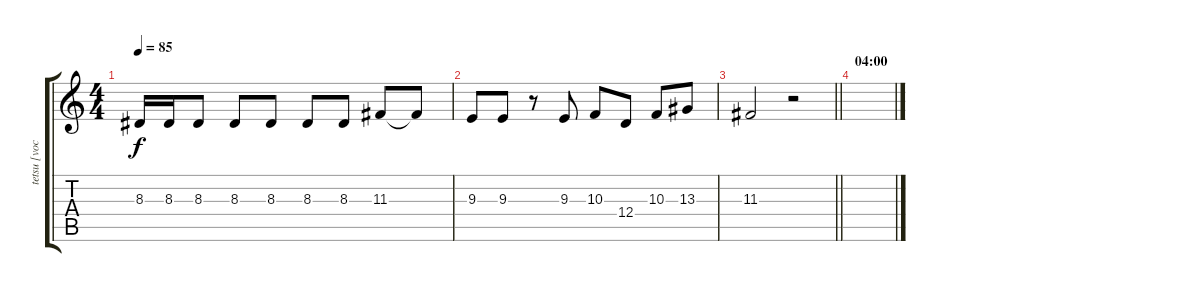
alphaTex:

\track ("tetsu [vocal]" "tetsu [voc") {instrument lead6voice}
\staff {score tabs}
\tuning (E4 B3 G3 D3 A2 E2) {hide}
\ts (4 4)
\tempo 85
\clef g2
\ks c
8.3.16{dy f} 8.3.16 8.3.8 8.3.8 8.3.8 8.3.8 8.3.8 11.3.8 11.3{t}.8 |
9.3.8 9.3.8 r.8 9.3.8 10.3.8 12.4.8 10.3.8 13.3.8 |
\barLineRight lightlight
11.3.2 r.2 |
\section ("" "04:00")
